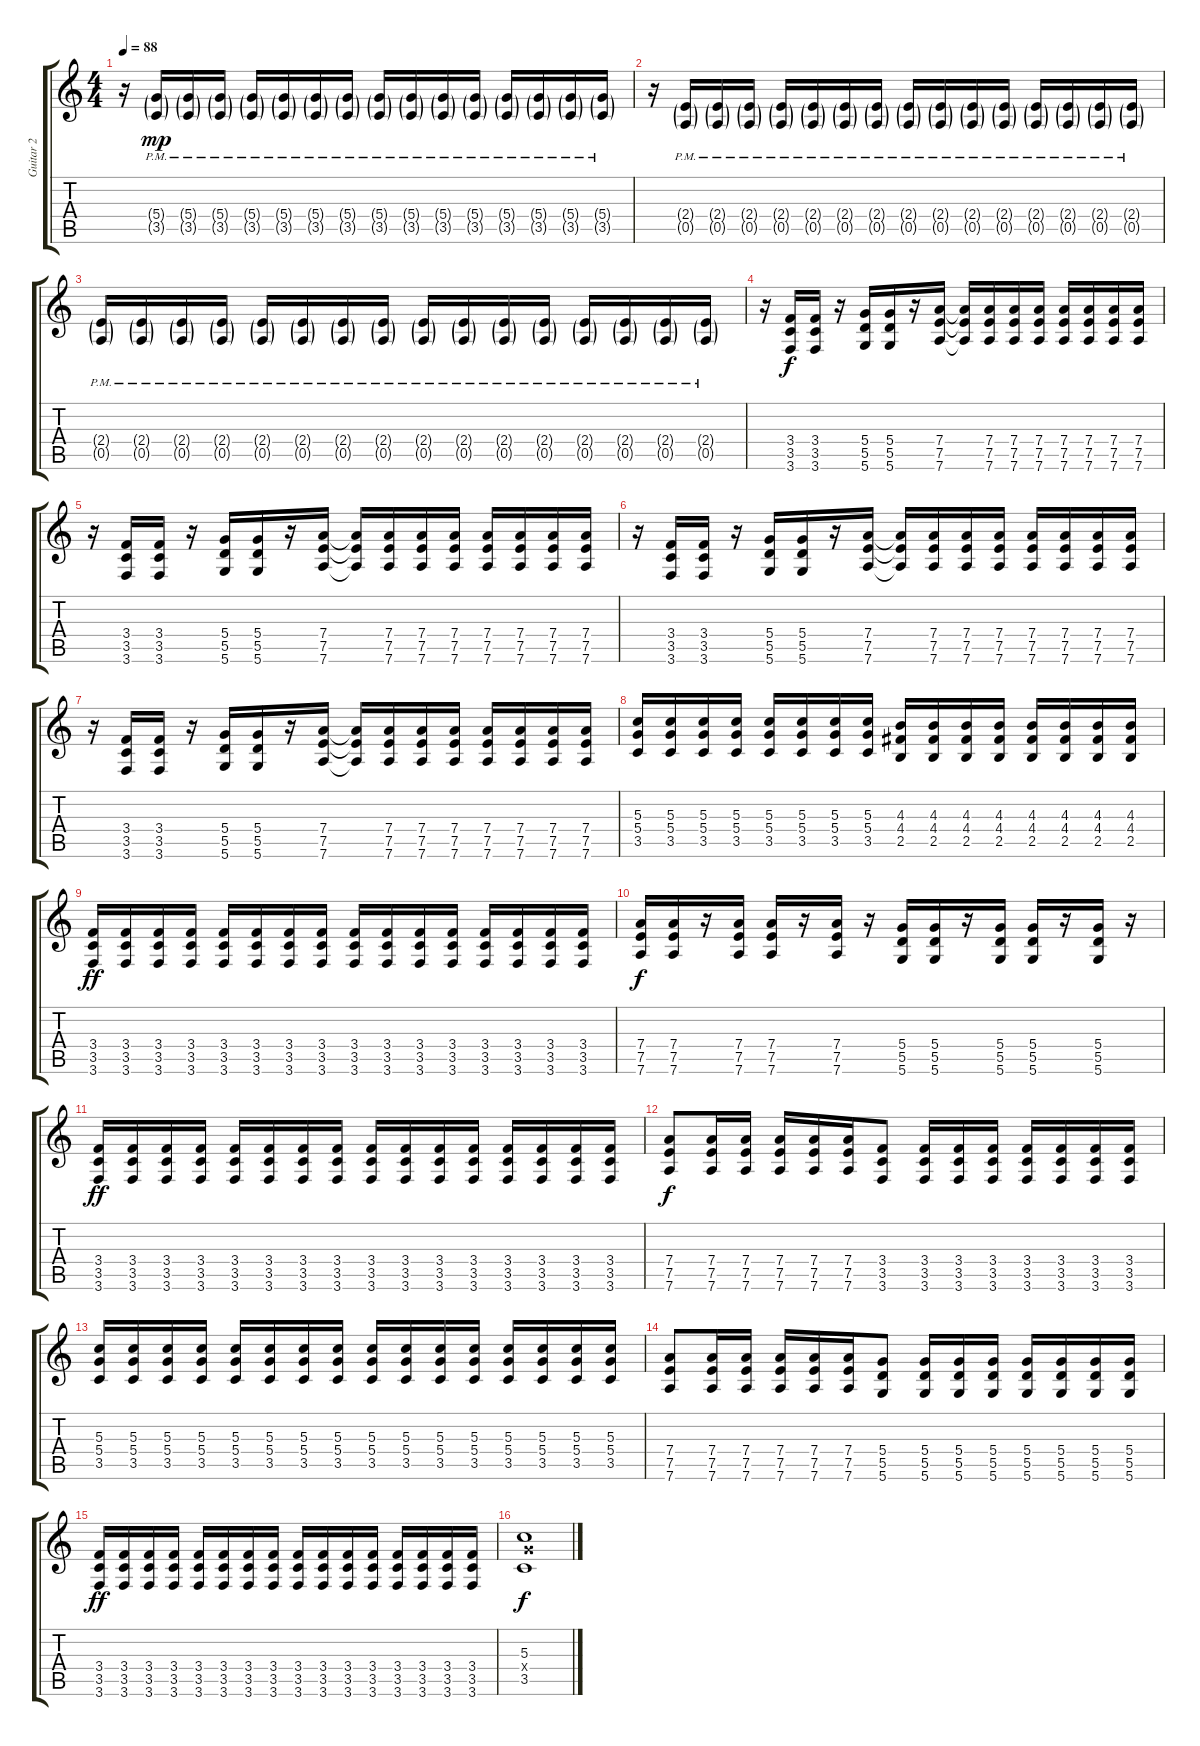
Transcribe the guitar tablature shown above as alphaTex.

\track ("Guitar 2" "Guitar 2") {instrument distortionguitar}
\staff {score tabs}
\tuning (E4 B3 G3 D3 A2 D2) {hide}
\ts (4 4)
\tempo 88
\clef g2
\ks c
r.16{dy mp} (5.4{g pm} 3.5{g pm}).16 (5.4{g pm} 3.5{g pm}).16 (5.4{g pm} 3.5{g pm}).16 (5.4{g pm} 3.5{g pm}).16 (5.4{g pm} 3.5{g pm}).16 (5.4{g pm} 3.5{g pm}).16 (5.4{g pm} 3.5{g pm}).16 (5.4{g pm} 3.5{g pm}).16 (5.4{g pm} 3.5{g pm}).16 (5.4{g pm} 3.5{g pm}).16 (5.4{g pm} 3.5{g pm}).16 (5.4{g pm} 3.5{g pm}).16 (5.4{g pm} 3.5{g pm}).16 (5.4{g pm} 3.5{g pm}).16 (5.4{g pm} 3.5{g pm}).16 |
r.16 (2.4{g pm} 0.5{g pm}).16 (2.4{g pm} 0.5{g pm}).16 (2.4{g pm} 0.5{g pm}).16 (2.4{g pm} 0.5{g pm}).16 (2.4{g pm} 0.5{g pm}).16 (2.4{g pm} 0.5{g pm}).16 (2.4{g pm} 0.5{g pm}).16 (2.4{g pm} 0.5{g pm}).16 (2.4{g pm} 0.5{g pm}).16 (2.4{g pm} 0.5{g pm}).16 (2.4{g pm} 0.5{g pm}).16 (2.4{g pm} 0.5{g pm}).16 (2.4{g pm} 0.5{g pm}).16 (2.4{g pm} 0.5{g pm}).16 (2.4{g pm} 0.5{g pm}).16 |
(2.4{g pm} 0.5{g pm}).16 (2.4{g pm} 0.5{g pm}).16 (2.4{g pm} 0.5{g pm}).16 (2.4{g pm} 0.5{g pm}).16 (2.4{g pm} 0.5{g pm}).16 (2.4{g pm} 0.5{g pm}).16 (2.4{g pm} 0.5{g pm}).16 (2.4{g pm} 0.5{g pm}).16 (2.4{g pm} 0.5{g pm}).16 (2.4{g pm} 0.5{g pm}).16 (2.4{g pm} 0.5{g pm}).16 (2.4{g pm} 0.5{g pm}).16 (2.4{g pm} 0.5{g pm}).16 (2.4{g pm} 0.5{g pm}).16 (2.4{g pm} 0.5{g pm}).16 (2.4{g pm} 0.5{g pm}).16 |
r.16 (3.4 3.5 3.6).16{dy f} (3.4 3.5 3.6).16 r.16 (5.4 5.5 5.6).16 (5.4 5.5 5.6).16 r.16 (7.4 7.5 7.6).16 (7.4{t} 7.5{t} 7.6{t}).16 (7.4 7.5 7.6).16 (7.4 7.5 7.6).16 (7.4 7.5 7.6).16 (7.4 7.5 7.6).16 (7.4 7.5 7.6).16 (7.4 7.5 7.6).16 (7.4 7.5 7.6).16 |
r.16 (3.4 3.5 3.6).16 (3.4 3.5 3.6).16 r.16 (5.4 5.5 5.6).16 (5.4 5.5 5.6).16 r.16 (7.4 7.5 7.6).16 (7.4{t} 7.5{t} 7.6{t}).16 (7.4 7.5 7.6).16 (7.4 7.5 7.6).16 (7.4 7.5 7.6).16 (7.4 7.5 7.6).16 (7.4 7.5 7.6).16 (7.4 7.5 7.6).16 (7.4 7.5 7.6).16 |
r.16 (3.4 3.5 3.6).16 (3.4 3.5 3.6).16 r.16 (5.4 5.5 5.6).16 (5.4 5.5 5.6).16 r.16 (7.4 7.5 7.6).16 (7.4{t} 7.5{t} 7.6{t}).16 (7.4 7.5 7.6).16 (7.4 7.5 7.6).16 (7.4 7.5 7.6).16 (7.4 7.5 7.6).16 (7.4 7.5 7.6).16 (7.4 7.5 7.6).16 (7.4 7.5 7.6).16 |
r.16 (3.4 3.5 3.6).16 (3.4 3.5 3.6).16 r.16 (5.4 5.5 5.6).16 (5.4 5.5 5.6).16 r.16 (7.4 7.5 7.6).16 (7.4{t} 7.5{t} 7.6{t}).16 (7.4 7.5 7.6).16 (7.4 7.5 7.6).16 (7.4 7.5 7.6).16 (7.4 7.5 7.6).16 (7.4 7.5 7.6).16 (7.4 7.5 7.6).16 (7.4 7.5 7.6).16 |
(5.3 5.4 3.5).16 (5.3 5.4 3.5).16 (5.3 5.4 3.5).16 (5.3 5.4 3.5).16 (5.3 5.4 3.5).16 (5.3 5.4 3.5).16 (5.3 5.4 3.5).16 (5.3 5.4 3.5).16 (4.3 4.4 2.5).16 (4.3 4.4 2.5).16 (4.3 4.4 2.5).16 (4.3 4.4 2.5).16 (4.3 4.4 2.5).16 (4.3 4.4 2.5).16 (4.3 4.4 2.5).16 (4.3 4.4 2.5).16 |
(3.4 3.5 3.6).16{dy ff} (3.4 3.5 3.6).16 (3.4 3.5 3.6).16 (3.4 3.5 3.6).16 (3.4 3.5 3.6).16 (3.4 3.5 3.6).16 (3.4 3.5 3.6).16 (3.4 3.5 3.6).16 (3.4 3.5 3.6).16 (3.4 3.5 3.6).16 (3.4 3.5 3.6).16 (3.4 3.5 3.6).16 (3.4 3.5 3.6).16 (3.4 3.5 3.6).16 (3.4 3.5 3.6).16 (3.4 3.5 3.6).16 |
(7.4 7.5 7.6).16{dy f} (7.4 7.5 7.6).16 r.16 (7.4 7.5 7.6).16 (7.4 7.5 7.6).16 r.16 (7.4 7.5 7.6).16 r.16 (5.4 5.5 5.6).16 (5.4 5.5 5.6).16 r.16 (5.4 5.5 5.6).16 (5.4 5.5 5.6).16 r.16 (5.4 5.5 5.6).16 r.16 |
(3.4 3.5 3.6).16{dy ff} (3.4 3.5 3.6).16 (3.4 3.5 3.6).16 (3.4 3.5 3.6).16 (3.4 3.5 3.6).16 (3.4 3.5 3.6).16 (3.4 3.5 3.6).16 (3.4 3.5 3.6).16 (3.4 3.5 3.6).16 (3.4 3.5 3.6).16 (3.4 3.5 3.6).16 (3.4 3.5 3.6).16 (3.4 3.5 3.6).16 (3.4 3.5 3.6).16 (3.4 3.5 3.6).16 (3.4 3.5 3.6).16 |
(7.4 7.5 7.6).8{dy f} (7.4 7.5 7.6).16 (7.4 7.5 7.6).16 (7.4 7.5 7.6).16 (7.4 7.5 7.6).16 (7.4 7.5 7.6).16 (3.4 3.5 3.6).8 (3.4 3.5 3.6).16 (3.4 3.5 3.6).16 (3.4 3.5 3.6).16 (3.4 3.5 3.6).16 (3.4 3.5 3.6).16 (3.4 3.5 3.6).16 (3.4 3.5 3.6).16 |
(5.3 5.4 3.5).16 (5.3 5.4 3.5).16 (5.3 5.4 3.5).16 (5.3 5.4 3.5).16 (5.3 5.4 3.5).16 (5.3 5.4 3.5).16 (5.3 5.4 3.5).16 (5.3 5.4 3.5).16 (5.3 5.4 3.5).16 (5.3 5.4 3.5).16 (5.3 5.4 3.5).16 (5.3 5.4 3.5).16 (5.3 5.4 3.5).16 (5.3 5.4 3.5).16 (5.3 5.4 3.5).16 (5.3 5.4 3.5).16 |
(7.4 7.5 7.6).8 (7.4 7.5 7.6).16 (7.4 7.5 7.6).16 (7.4 7.5 7.6).16 (7.4 7.5 7.6).16 (7.4 7.5 7.6).16 (5.4 5.5 5.6).8 (5.4 5.5 5.6).16 (5.4 5.5 5.6).16 (5.4 5.5 5.6).16 (5.4 5.5 5.6).16 (5.4 5.5 5.6).16 (5.4 5.5 5.6).16 (5.4 5.5 5.6).16 |
(3.4 3.5 3.6).16{dy ff} (3.4 3.5 3.6).16 (3.4 3.5 3.6).16 (3.4 3.5 3.6).16 (3.4 3.5 3.6).16 (3.4 3.5 3.6).16 (3.4 3.5 3.6).16 (3.4 3.5 3.6).16 (3.4 3.5 3.6).16 (3.4 3.5 3.6).16 (3.4 3.5 3.6).16 (3.4 3.5 3.6).16 (3.4 3.5 3.6).16 (3.4 3.5 3.6).16 (3.4 3.5 3.6).16 (3.4 3.5 3.6).16 |
(5.3 5.4{x} 3.5).1{dy f}
